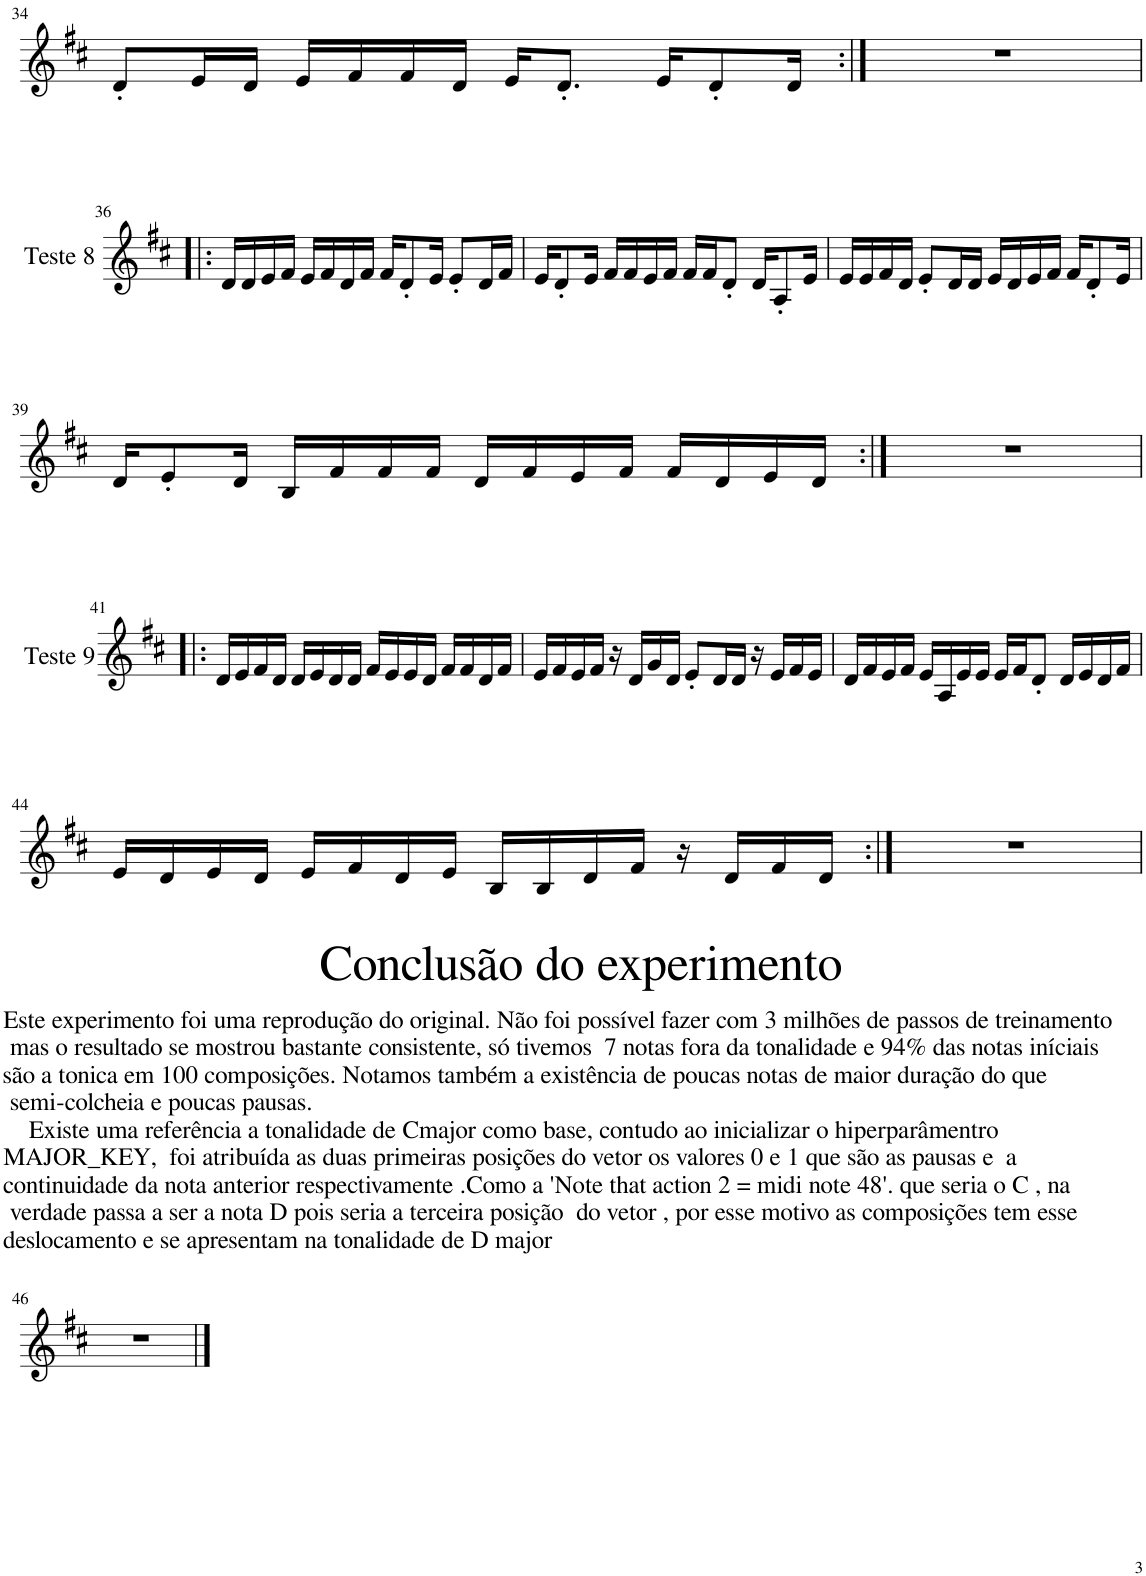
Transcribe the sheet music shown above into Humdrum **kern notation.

**kern
*part1
*staff1
*I"Piano
*I'Pno.
!!LO:PB:g=z
*clefG2
*k[f#c#]
*M4/4
=34
8d'/L
16e/L
16d/JJ
16e/LL
16f#/
16f#/
16d/JJ
16e/KL
8.d'/J
16e/KL
8d'/
16d/Jk
=35:|!
1r
!!LO:LB:g=z
=36!|:
16d/LL
16d/
16e/
16f#/JJ
16e/LL
16f#/
16d/
16f#/JJ
16f#/KL
8d'/
16e/Jk
8e'/L
16d/L
16f#/JJ
=37
16e/KL
8d'/
16e/Jk
16f#/LL
16f#/
16e/
16f#/JJ
16f#/LL
16f#/J
8d'/J
16d/KL
8A'/
16e/Jk
=38
16e/LL
16e/
16f#/
16d/JJ
8e'/L
16d/L
16d/JJ
16e/LL
16d/
16e/
16f#/JJ
16f#/KL
8d'/
16e/Jk
!!LO:LB:g=z
=39
16d/KL
8e'/
16d/Jk
16B/LL
16f#/
16f#/
16f#/JJ
16d/LL
16f#/
16e/
16f#/JJ
16f#/LL
16d/
16e/
16d/JJ
=40:|!
1r
!!LO:LB:g=z
=41!|:
16d/LL
16e/
16f#/
16d/JJ
16d/LL
16e/
16d/
16d/JJ
16f#/LL
16e/
16e/
16d/JJ
16f#/LL
16f#/
16d/
16f#/JJ
=42
16e/LL
16f#/
16e/
16f#/JJ
16r
16d/LL
16g/
16d/JJ
8e'/L
16d/L
16d/JJ
16r
16e/LL
16f#/
16e/JJ
=43
16d/LL
16f#/
16e/
16f#/JJ
16e/LL
16A/
16e/
16e/JJ
16e/LL
16f#/J
8d'/J
16d/LL
16e/
16d/
16f#/JJ
!!LO:LB:g=z
=44
16e/LL
16d/
16e/
16d/JJ
16e/LL
16f#/
16d/
16e/JJ
16B/LL
16B/
16d/
16f#/JJ
16r
16d/LL
16f#/
16d/JJ
=45:|!
1r
!!LO:LB:g=z
=46
1r
==
*-
